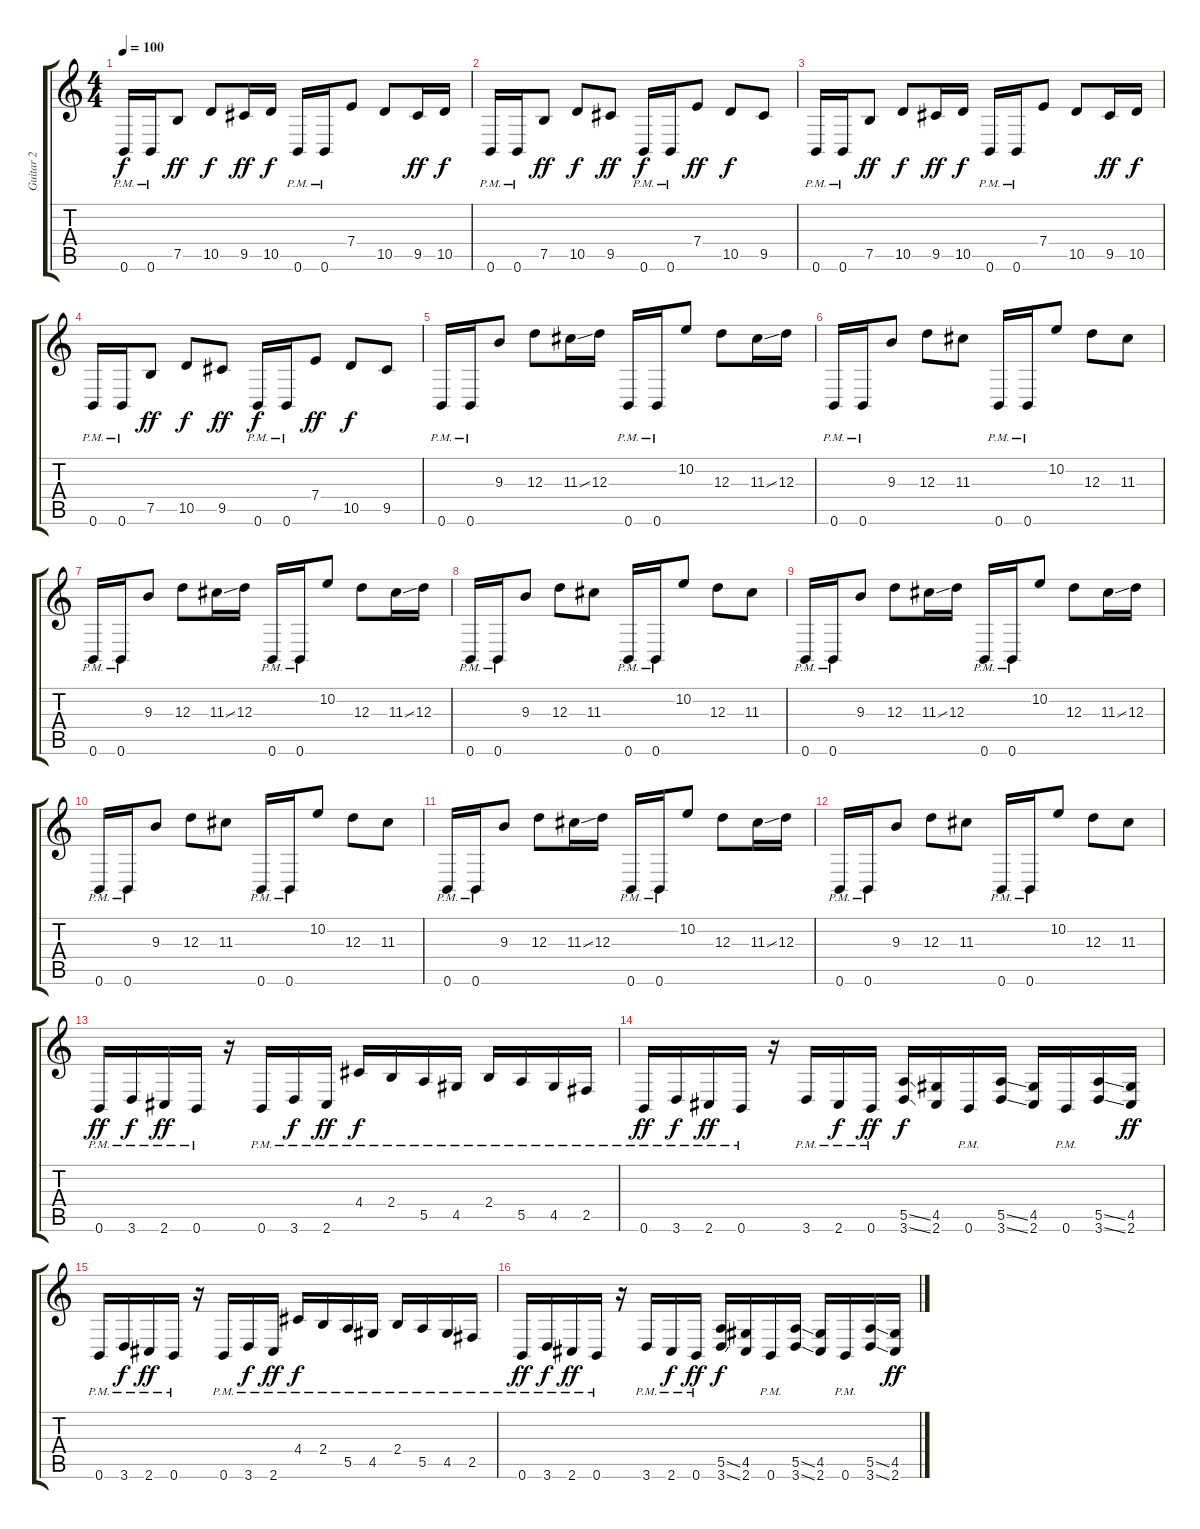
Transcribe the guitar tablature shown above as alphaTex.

\track ("Guitar 2" "Guitar 2") {instrument distortionguitar}
\staff {score tabs}
\tuning (B3 Gb3 D3 A2 E2 B1) {hide}
\ts (4 4)
\tempo 100
\clef g2
\ks c
0.6{pm}.16{dy f instrument distortionguitar} 0.6{pm}.16 7.5.8{dy ff} 10.5.8{dy f} 9.5.16{dy ff} 10.5.16{dy f} 0.6{pm}.16 0.6{pm}.16 7.4.8 10.5.8 9.5.16{dy ff} 10.5.16{dy f} |
0.6{pm}.16 0.6{pm}.16 7.5.8{dy ff} 10.5.8{dy f} 9.5.8{dy ff} 0.6{pm}.16{dy f} 0.6{pm}.16 7.4.8{dy ff} 10.5.8{dy f} 9.5.8 |
0.6{pm}.16 0.6{pm}.16 7.5.8{dy ff} 10.5.8{dy f} 9.5.16{dy ff} 10.5.16{dy f} 0.6{pm}.16 0.6{pm}.16 7.4.8 10.5.8 9.5.16{dy ff} 10.5.16{dy f} |
0.6{pm}.16 0.6{pm}.16 7.5.8{dy ff} 10.5.8{dy f} 9.5.8{dy ff} 0.6{pm}.16{dy f} 0.6{pm}.16 7.4.8{dy ff} 10.5.8{dy f} 9.5.8 |
0.6{pm}.16 0.6{pm}.16 9.3.8 12.3.8 11.3{ss}.16 12.3.16 0.6{pm}.16 0.6{pm}.16 10.2.8 12.3.8 11.3{ss}.16 12.3.16 |
0.6{pm}.16 0.6{pm}.16 9.3.8 12.3.8 11.3.8 0.6{pm}.16 0.6{pm}.16 10.2.8 12.3.8 11.3.8 |
0.6{pm}.16 0.6{pm}.16 9.3.8 12.3.8 11.3{ss}.16 12.3.16 0.6{pm}.16 0.6{pm}.16 10.2.8 12.3.8 11.3{ss}.16 12.3.16 |
0.6{pm}.16 0.6{pm}.16 9.3.8 12.3.8 11.3.8 0.6{pm}.16 0.6{pm}.16 10.2.8 12.3.8 11.3.8 |
0.6{pm}.16 0.6{pm}.16 9.3.8 12.3.8 11.3{ss}.16 12.3.16 0.6{pm}.16 0.6{pm}.16 10.2.8 12.3.8 11.3{ss}.16 12.3.16 |
0.6{pm}.16 0.6{pm}.16 9.3.8 12.3.8 11.3.8 0.6{pm}.16 0.6{pm}.16 10.2.8 12.3.8 11.3.8 |
0.6{pm}.16 0.6{pm}.16 9.3.8 12.3.8 11.3{ss}.16 12.3.16 0.6{pm}.16 0.6{pm}.16 10.2.8 12.3.8 11.3{ss}.16 12.3.16 |
0.6{pm}.16 0.6{pm}.16 9.3.8 12.3.8 11.3.8 0.6{pm}.16 0.6{pm}.16 10.2.8 12.3.8 11.3.8 |
0.6{pm}.16{dy ff} 3.6{pm}.16{dy f} 2.6{pm}.16{dy ff} 0.6{pm}.16 r.16 0.6{pm}.16 3.6{pm}.16{dy f} 2.6{pm}.16{dy ff} 4.4{pm}.16{dy f} 2.4{pm}.16 5.5{pm}.16 4.5{pm}.16 2.4{pm}.16 5.5{pm}.16 4.5{pm}.16 2.5{pm}.16 |
0.6{pm}.16{dy ff} 3.6{pm}.16{dy f} 2.6{pm}.16{dy ff} 0.6{pm}.16 r.16 3.6{pm}.16 2.6{pm}.16{dy f} 0.6{pm}.16{dy ff} (5.5{ss} 3.6{ss}).16{dy f} (4.5 2.6).16 0.6{pm}.16 (5.5{ss} 3.6{ss}).16 (4.5 2.6).16 0.6{pm}.16 (5.5{ss} 3.6{ss}).16 (4.5 2.6).16{dy ff} |
0.6{pm}.16 3.6{pm}.16{dy f} 2.6{pm}.16{dy ff} 0.6{pm}.16 r.16 0.6{pm}.16 3.6{pm}.16{dy f} 2.6{pm}.16{dy ff} 4.4{pm}.16{dy f} 2.4{pm}.16 5.5{pm}.16 4.5{pm}.16 2.4{pm}.16 5.5{pm}.16 4.5{pm}.16 2.5{pm}.16 |
0.6{pm}.16{dy ff} 3.6{pm}.16{dy f} 2.6{pm}.16{dy ff} 0.6{pm}.16 r.16 3.6{pm}.16 2.6{pm}.16{dy f} 0.6{pm}.16{dy ff} (5.5{ss} 3.6{ss}).16{dy f} (4.5 2.6).16 0.6{pm}.16 (5.5{ss} 3.6{ss}).16 (4.5 2.6).16 0.6{pm}.16 (5.5{ss} 3.6{ss}).16 (4.5 2.6).16{dy ff}
